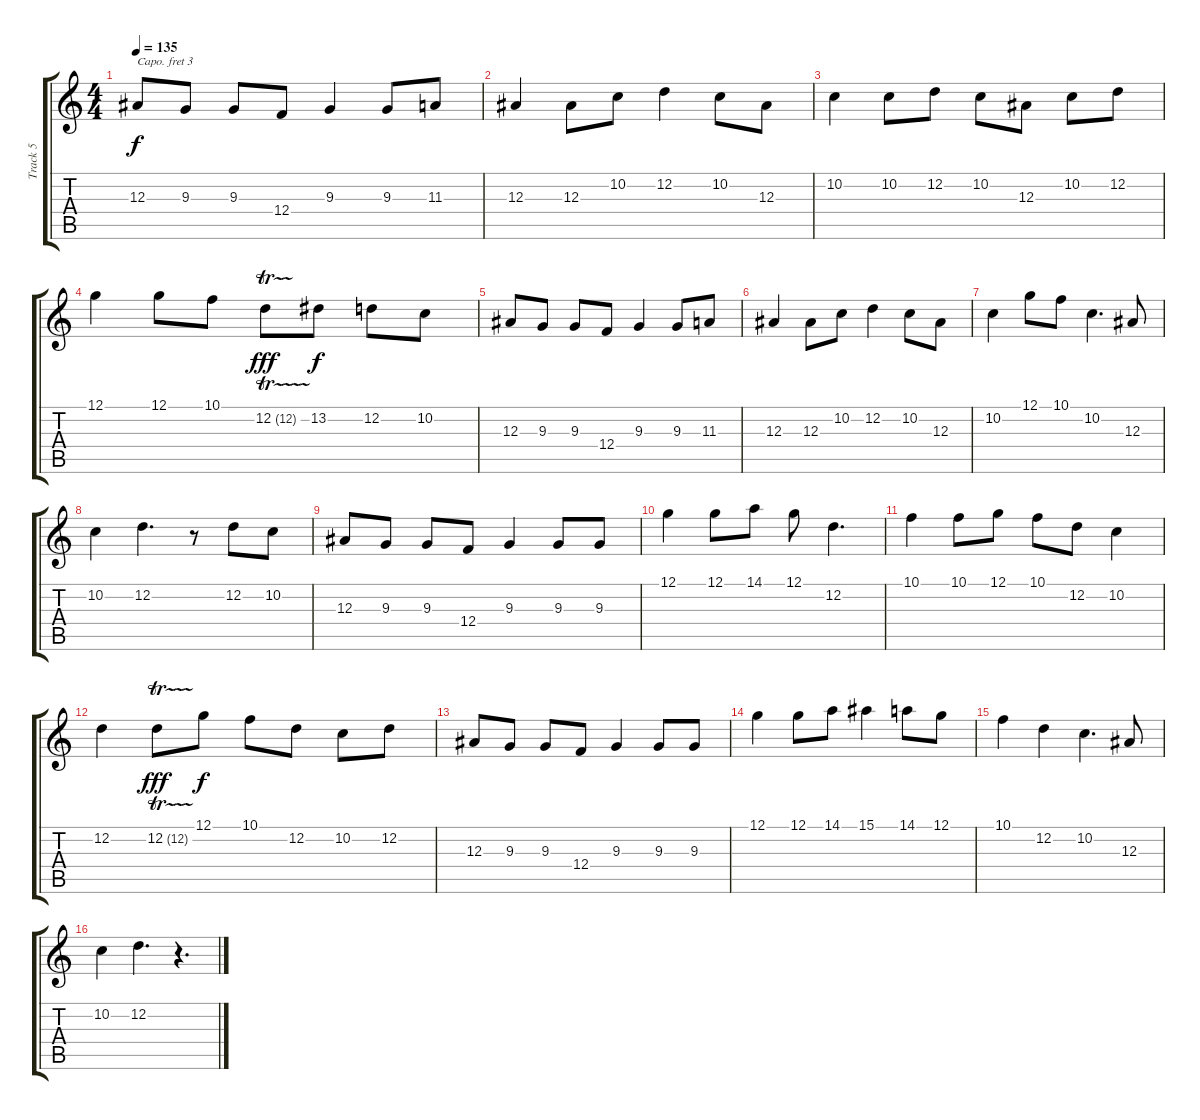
\track ("Track 5" "Track 5") {instrument sitar}
\staff {score tabs}
\capo 3
\tuning (E4 B3 G3 D3 A2 E2) {hide}
\ts (4 4)
\tempo 135
\clef g2
\ks c
12.3.8{dy f} 9.3.8 9.3.8 12.4.8 9.3.4 9.3.8 11.3.8 |
12.3.4 12.3.8 10.2.8 12.2.4 10.2.8 12.3.8 |
10.2.4 10.2.8 12.2.8 10.2.8 12.3.8 10.2.8 12.2.8 |
12.1.4 12.1.8 10.1.8 12.2{tr (12 32)}.8{dy fff} 13.2.8{dy f} 12.2.8 10.2.8 |
12.3.8 9.3.8 9.3.8 12.4.8 9.3.4 9.3.8 11.3.8 |
12.3.4 12.3.8 10.2.8 12.2.4 10.2.8 12.3.8 |
10.2.4 12.1.8 10.1.8 10.2.4{d} 12.3.8 |
10.2.4 12.2.4{d} r.8 12.2.8 10.2.8 |
12.3.8 9.3.8 9.3.8 12.4.8 9.3.4 9.3.8 9.3.8 |
12.1.4 12.1.8 14.1.8 12.1.8 12.2.4{d} |
10.1.4 10.1.8 12.1.8 10.1.8 12.2.8 10.2.4 |
12.2.4 12.2{tr (12 32)}.8{dy fff} 12.1.8{dy f} 10.1.8 12.2.8 10.2.8 12.2.8 |
12.3.8 9.3.8 9.3.8 12.4.8 9.3.4 9.3.8 9.3.8 |
12.1.4 12.1.8 14.1.8 15.1.4 14.1.8 12.1.8 |
10.1.4 12.2.4 10.2.4{d} 12.3.8 |
10.2.4 12.2.4{d} r.4{d}
